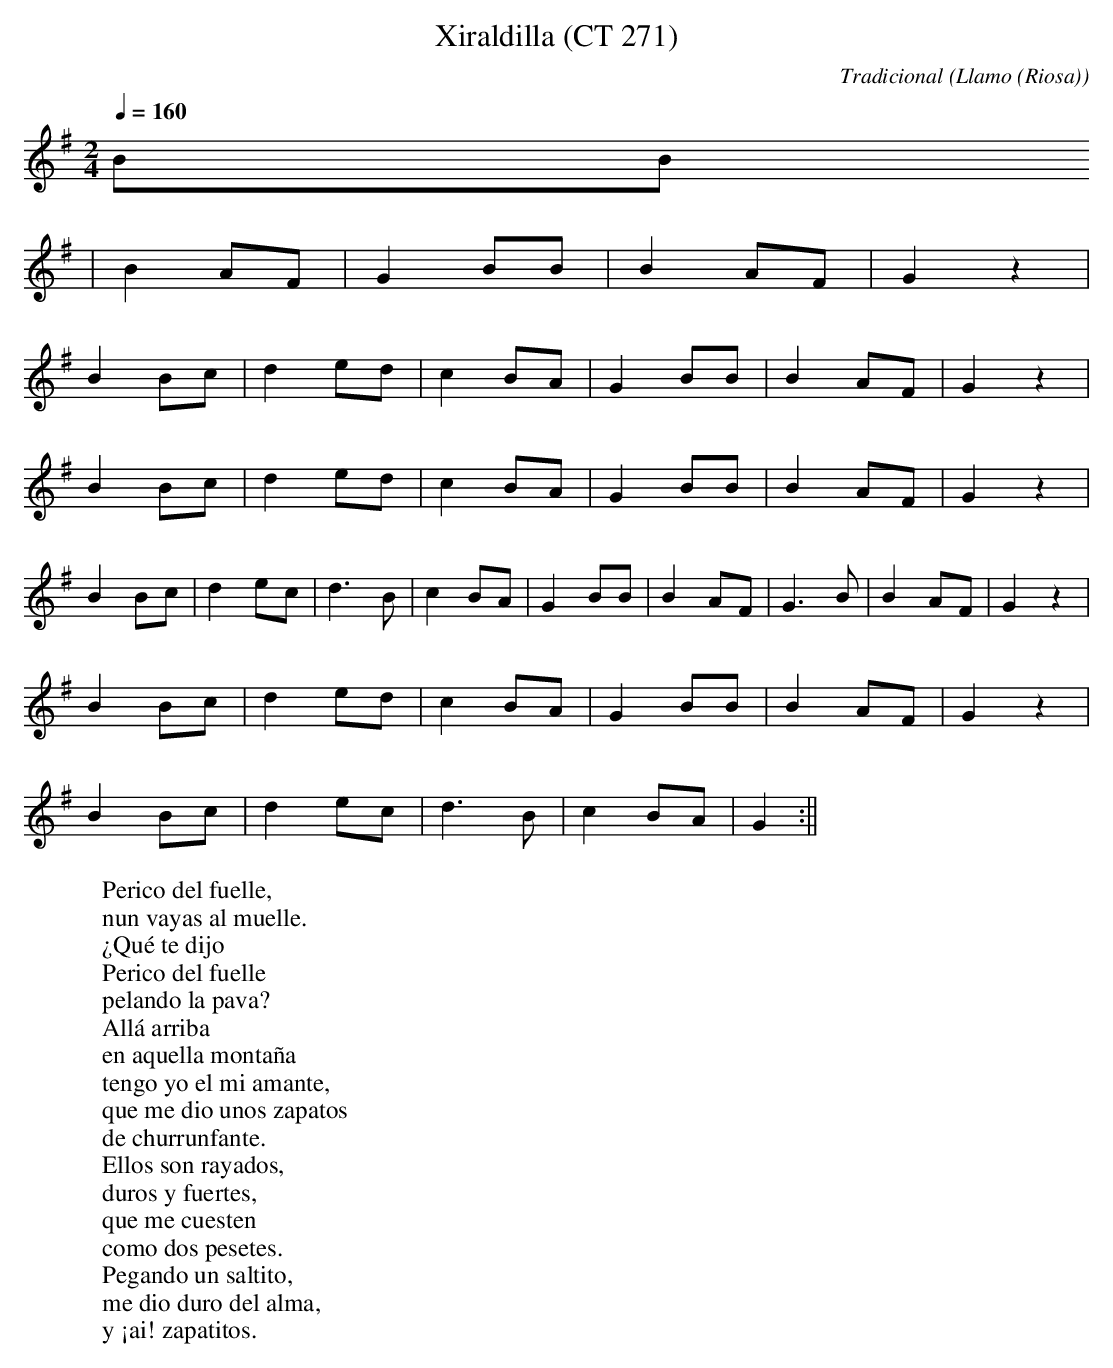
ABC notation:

X:1
T:Xiraldilla (CT 271)
C:Tradicional
O:Llamo (Riosa)
M:2/4
L:1/8
Q:1/4=160
K:G
BB
|B2 AF|G2 BB|B2 AF|G2 z2|
B2 Bc|d2 ed|c2 BA|G2 BB|B2 AF|G2 z2|
B2 Bc|d2 ed|c2 BA|G2 BB|B2 AF|G2 z2|
B2 Bc|d2 ec|d3 B|c2 BA|G2 BB|B2 AF|G3 B|B2 AF|G2 z2|
B2 Bc|d2 ed|c2 BA|G2 BB|B2 AF|G2 z2|
B2 Bc|d2 ec|d3 B|c2 BA|G2 :||
W:Perico del fuelle,
W:nun vayas al muelle.
W:¿Qué te dijo
W:Perico del fuelle
W:pelando la pava?
W:Allá arriba
W:en aquella montaña
W:tengo yo el mi amante,
W:que me dio unos zapatos
W:de churrunfante.
W:Ellos son rayados,
W:duros y fuertes,
W:que me cuesten
W:como dos pesetes.
W:Pegando un saltito,
W:me dio duro del alma,
W:y ¡ai! zapatitos.
W:
